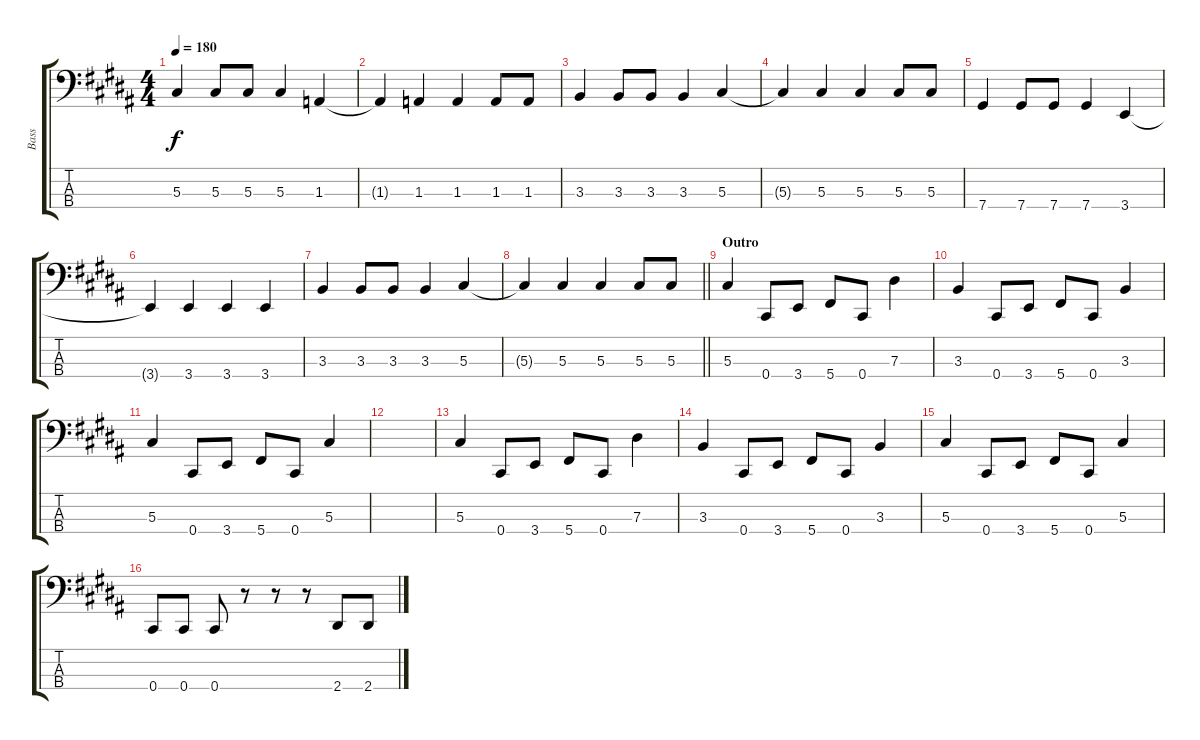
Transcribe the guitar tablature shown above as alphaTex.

\track ("Bass" "Bass") {instrument electricbasspick}
\staff {score tabs}
\tuning (Gb2 Db2 Ab1 Db1) {hide}
\ts (4 4)
\tempo 180
\clef f4
\ks b
5.3.4{dy f} 5.3.8 5.3.8 5.3.4 1.3.4 |
1.3{t}.4 1.3.4 1.3.4 1.3.8 1.3.8 |
3.3.4 3.3.8 3.3.8 3.3.4 5.3.4 |
5.3{t}.4 5.3.4 5.3.4 5.3.8 5.3.8 |
7.4.4 7.4.8 7.4.8 7.4.4 3.4.4 |
3.4{t}.4 3.4.4 3.4.4 3.4.4 |
3.3.4 3.3.8 3.3.8 3.3.4 5.3.4 |
\barLineRight lightlight
5.3{t}.4 5.3.4 5.3.4 5.3.8 5.3.8 |
\section ("" "Outro")
5.3.4 0.4.8 3.4.8 5.4.8 0.4.8 7.3.4 |
3.3.4 0.4.8 3.4.8 5.4.8 0.4.8 3.3.4 |
5.3.4 0.4.8 3.4.8 5.4.8 0.4.8 5.3.4 |
|
5.3.4 0.4.8 3.4.8 5.4.8 0.4.8 7.3.4 |
3.3.4 0.4.8 3.4.8 5.4.8 0.4.8 3.3.4 |
5.3.4 0.4.8 3.4.8 5.4.8 0.4.8 5.3.4 |
0.4.8 0.4.8 0.4.8 r.8 r.8 r.8 2.4.8 2.4.8
